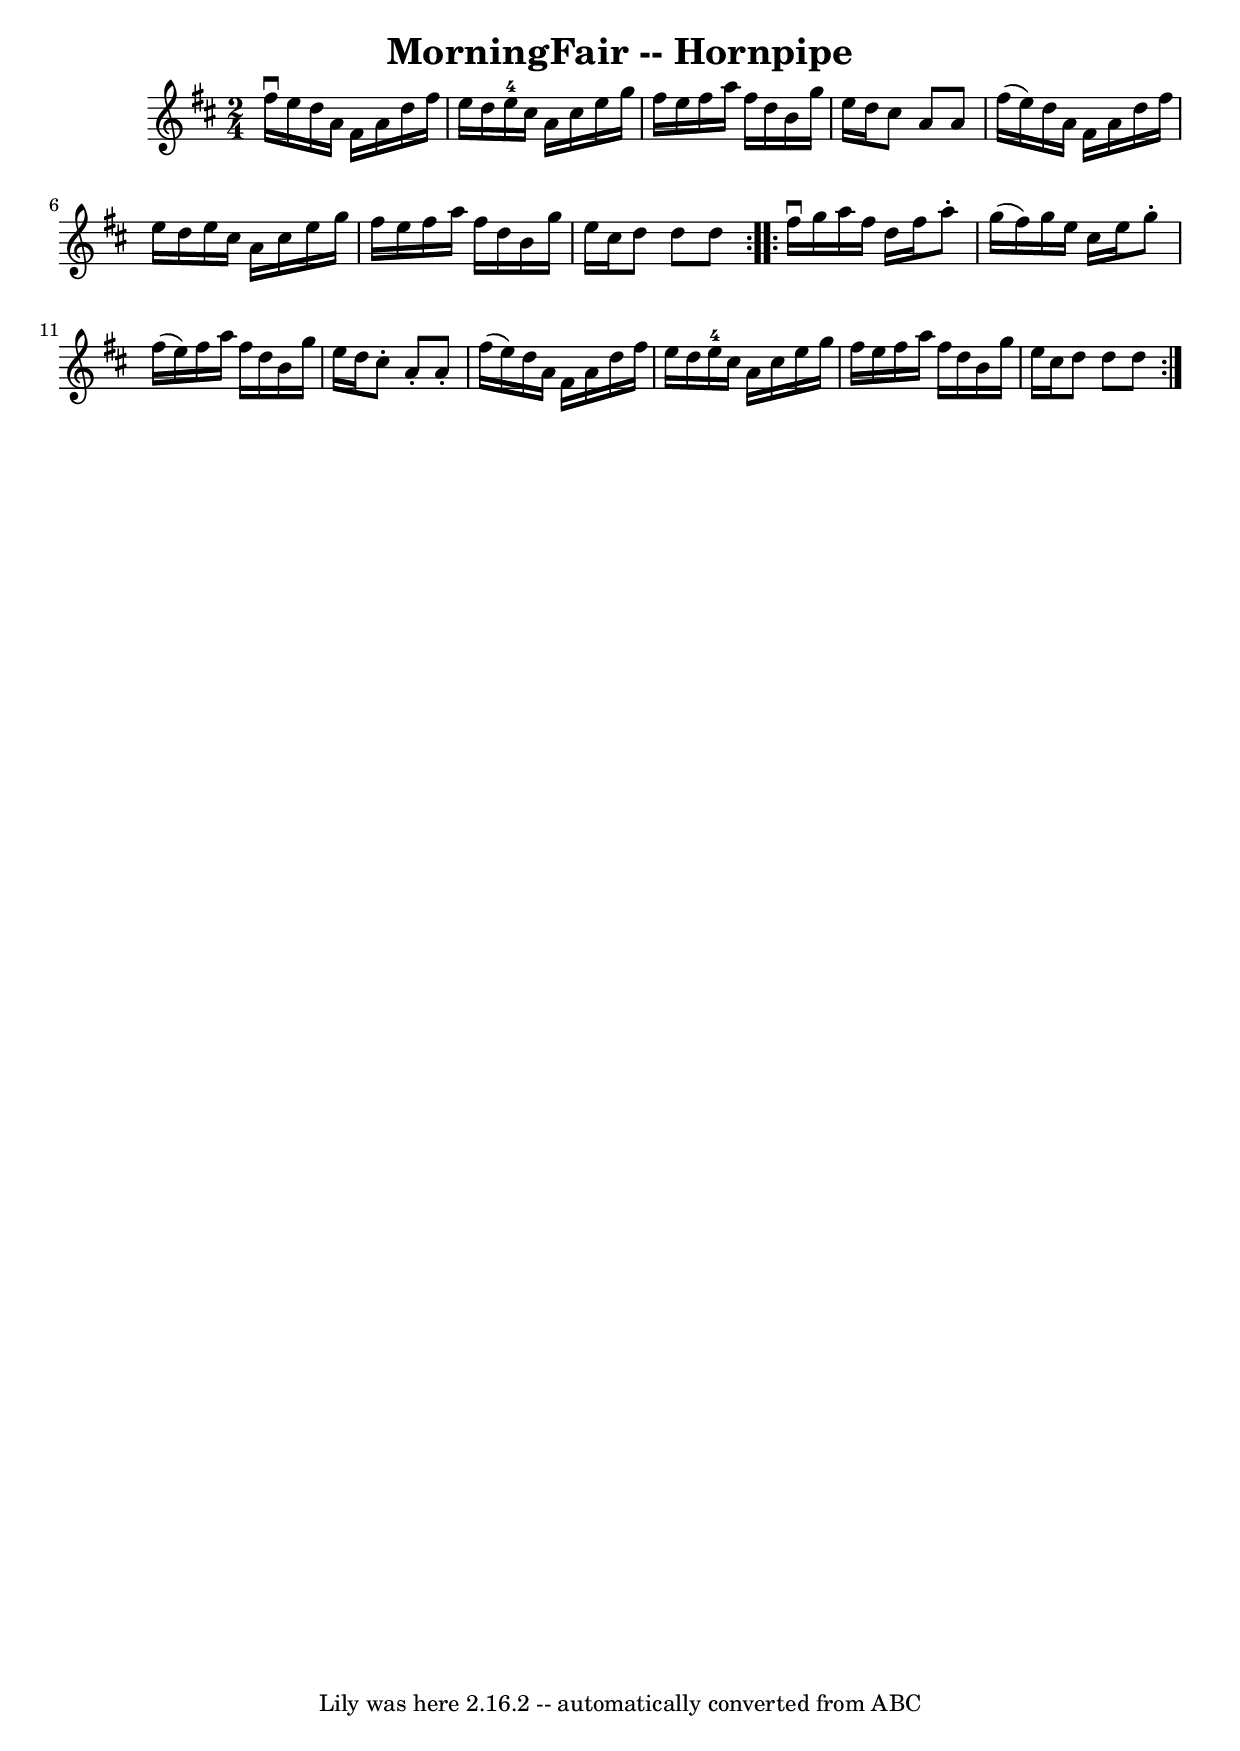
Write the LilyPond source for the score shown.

\version "2.16.2"
\include "Mammoth.ily"
\header {
  %% book = "Cole's 1000 Fiddle Tunes"
  crossRefNumber = "1"
  footnotes = ""
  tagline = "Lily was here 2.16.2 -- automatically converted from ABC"
  title = "MorningFair -- Hornpipe"

}
voicedefault =  {



  \repeat volta 2 {

    \time 2/4 
    \key d \major
    fis''16^\downbow e''16  |
    d''16 a'16   
    fis'16 a'16 d''16 fis''16 e''16 d''16  |
    e''16-4   
    cis''16 a'16 cis''16 e''16 g''16 fis''16 e''16  |
    
    fis''16 a''16 fis''16 d''16 b'16 g''16 e''16 d''16  
    |
    cis''8 a'8 a'8 fis''16 (e''16) |
    d''16    
    a'16 fis'16 a'16 d''16 fis''16 e''16 d''16  |
    e''16  
    cis''16 a'16 cis''16 e''16 g''16 fis''16 e''16  |
    
    fis''16 a''16 fis''16 d''16 b'16 g''16 e''16 cis''16  
    |
    d''8 d''8 d''8  
  }     
  \repeat volta 2 {
    fis''16^\downbow   
    g''16  |
    a''16 fis''16 d''16 fis''16 a''8-. g''16 (
    fis''16) |
    g''16 e''16 cis''16 e''16 g''8-. fis''16 (e''16) |
    fis''16 a''16 fis''16 d''16 b'16 g''16  
    e''16 d''16  |
    cis''8-. a'8-. a'8-. fis''16 (e''16) |
    d''16 a'16 fis'16 a'16 d''16 fis''16 e''16    
    d''16  |
    e''16-4 cis''16 a'16 cis''16 e''16 g''16    
    fis''16 e''16  |
    fis''16 a''16 fis''16 d''16 b'16    
    g''16 e''16 cis''16  |
    d''8 d''8 d''8  
  }   

}

\score{
  <<

    \context Staff="default"
    {
      \voicedefault 
      
    }

  >>
  \layout {
    
  }
  \midi {
  }

}
